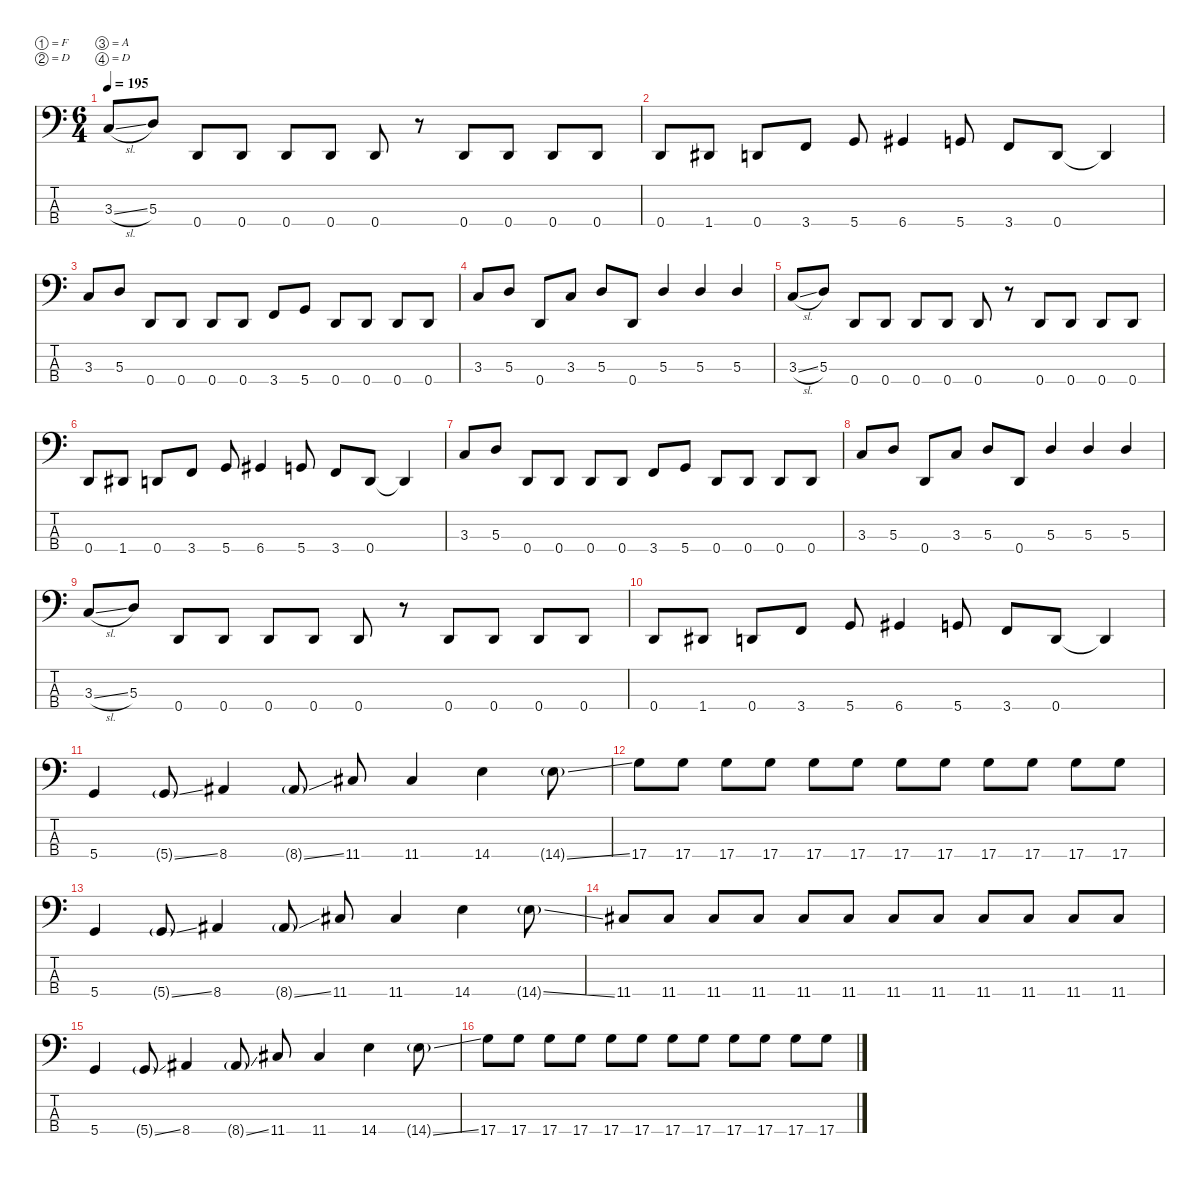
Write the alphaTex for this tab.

\defaultSystemsLayout 4
\hideDynamics
\bracketExtendMode nobrackets
\singleTrackTrackNamePolicy hidden
\multiTrackTrackNamePolicy hidden
\firstSystemTrackNameMode fullname
\firstSystemTrackNameOrientation horizontal
\otherSystemsTrackNameOrientation horizontal
\track ("Bass" "el.bs.") {instrument electricbassfinger}
\staff {score tabs}
\tuning (F2 D2 A1 D1)
\ts (6 4)
\tempo 195
\clef f4
\ks c
3.3{sl}.8{dy f beam Up} 5.3.8{beam Up} 0.4.8{beam Up} 0.4.8{beam Up} 0.4.8{beam Up} 0.4.8{beam Up} 0.4.8{beam Up} r.8{beam Up} 0.4.8{beam Up} 0.4.8{beam Up} 0.4.8{dy mp beam Up} 0.4.8{dy f beam Up} |
0.4.8{beam Up} 1.4{acc #}.8{beam Up} 0.4.8{beam Up} 3.4.8{beam Up} 5.4.8{beam Up} 6.4{acc #}.4{beam Up} 5.4.8{beam Up} 3.4.8{beam Up} 0.4.8{beam Up} 0.4{t}.4{beam Up} |
3.3.8{beam Up} 5.3.8{beam Up} 0.4.8{beam Up} 0.4.8{beam Up} 0.4.8{beam Up} 0.4.8{beam Up} 3.4.8{beam Up} 5.4.8{beam Up} 0.4.8{beam Up} 0.4.8{beam Up} 0.4.8{beam Up} 0.4.8{beam Up} |
3.3.8{beam Up} 5.3.8{beam Up} 0.4.8{beam Up} 3.3.8{beam Up} 5.3.8{beam Up} 0.4.8{beam Up} 5.3.4{beam Up} 5.3.4{beam Up} 5.3.4{beam Up} |
3.3{sl}.8{beam Up} 5.3.8{beam Up} 0.4.8{beam Up} 0.4.8{beam Up} 0.4.8{beam Up} 0.4.8{beam Up} 0.4.8{beam Up} r.8{beam Up} 0.4.8{beam Up} 0.4.8{beam Up} 0.4.8{dy mp beam Up} 0.4.8{dy f beam Up} |
0.4.8{beam Up} 1.4{acc #}.8{beam Up} 0.4.8{beam Up} 3.4.8{beam Up} 5.4.8{beam Up} 6.4{acc #}.4{beam Up} 5.4.8{beam Up} 3.4.8{beam Up} 0.4.8{beam Up} 0.4{t}.4{beam Up} |
3.3.8{beam Up} 5.3.8{beam Up} 0.4.8{beam Up} 0.4.8{beam Up} 0.4.8{beam Up} 0.4.8{beam Up} 3.4.8{beam Up} 5.4.8{beam Up} 0.4.8{beam Up} 0.4.8{beam Up} 0.4.8{beam Up} 0.4.8{beam Up} |
3.3.8{beam Up} 5.3.8{beam Up} 0.4.8{beam Up} 3.3.8{beam Up} 5.3.8{beam Up} 0.4.8{beam Up} 5.3.4{beam Up} 5.3.4{beam Up} 5.3.4{beam Up} |
3.3{sl}.8{beam Up} 5.3.8{beam Up} 0.4.8{beam Up} 0.4.8{beam Up} 0.4.8{beam Up} 0.4.8{beam Up} 0.4.8{beam Up} r.8{beam Up} 0.4.8{beam Up} 0.4.8{beam Up} 0.4.8{dy mp beam Up} 0.4.8{dy f beam Up} |
0.4.8{beam Up} 1.4{acc #}.8{beam Up} 0.4.8{beam Up} 3.4.8{beam Up} 5.4.8{beam Up} 6.4{acc #}.4{beam Up} 5.4.8{beam Up} 3.4.8{beam Up} 0.4.8{beam Up} 0.4{t}.4{beam Up} |
5.4.4{beam Up} 5.4{ss g}.8{dy mf beam Up} 8.4{acc #}.4{dy f beam Up} 8.4{ss g acc #}.8{dy mf beam Up} 11.4{acc #}.8{dy f beam Up} 11.4{acc #}.4{beam Up} 14.4.4{beam Down} 14.4{ss g}.8{dy mf beam Down} |
17.4.8{dy f beam Down} 17.4.8{beam Down} 17.4.8{beam Down} 17.4.8{beam Down} 17.4.8{beam Down} 17.4.8{beam Down} 17.4.8{beam Down} 17.4.8{beam Down} 17.4.8{beam Down} 17.4.8{beam Down} 17.4.8{beam Down} 17.4.8{beam Down} |
5.4.4{beam Up} 5.4{ss g}.8{dy mf beam Up} 8.4{acc #}.4{dy f beam Up} 8.4{ss g acc #}.8{dy mf beam Up} 11.4{acc #}.8{dy f beam Up} 11.4{acc #}.4{beam Up} 14.4.4{beam Down} 14.4{ss g}.8{dy mf beam Down} |
11.4{acc #}.8{dy f beam Up} 11.4{acc #}.8{beam Up} 11.4{acc #}.8{beam Up} 11.4{acc #}.8{beam Up} 11.4{acc #}.8{beam Up} 11.4{acc #}.8{beam Up} 11.4{acc #}.8{beam Up} 11.4{acc #}.8{beam Up} 11.4{acc #}.8{beam Up} 11.4{acc #}.8{beam Up} 11.4{acc #}.8{beam Up} 11.4{acc #}.8{beam Up} |
5.4.4{beam Up} 5.4{ss g}.8{dy mf beam Up} 8.4{acc #}.4{dy f beam Up} 8.4{ss g acc #}.8{dy mf beam Up} 11.4{acc #}.8{dy f beam Up} 11.4{acc #}.4{beam Up} 14.4.4{beam Down} 14.4{ss g}.8{dy mf beam Down} |
17.4.8{dy f beam Down} 17.4.8{beam Down} 17.4.8{beam Down} 17.4.8{beam Down} 17.4.8{beam Down} 17.4.8{beam Down} 17.4.8{beam Down} 17.4.8{beam Down} 17.4.8{beam Down} 17.4.8{beam Down} 17.4.8{beam Down} 17.4.8{beam Down}
